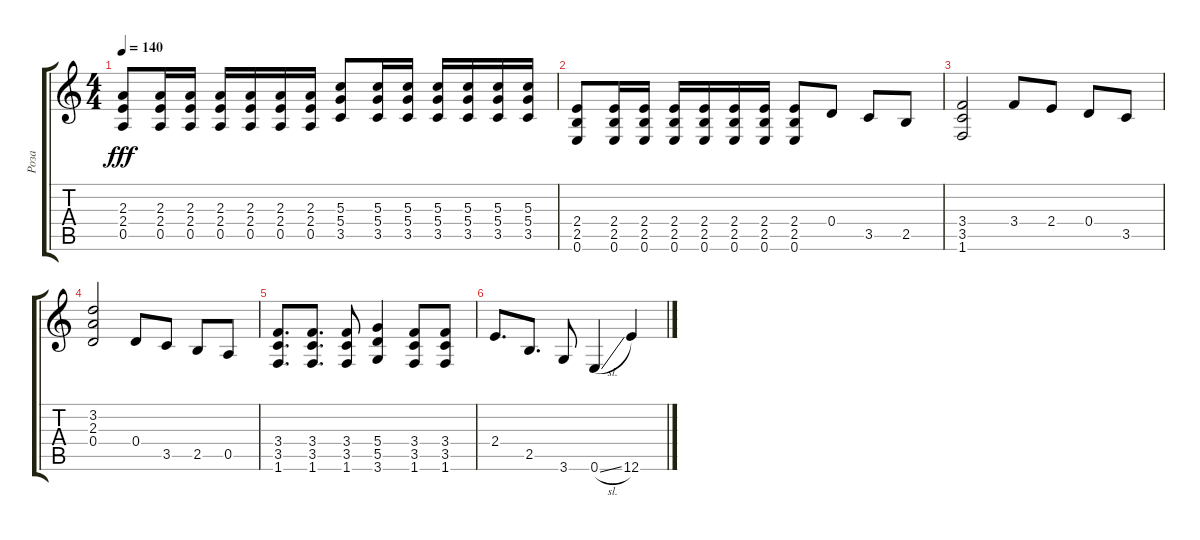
\track ("Роза" "Роза") {instrument distortionguitar}
\staff {score tabs}
\tuning (E4 B3 G3 D3 A2 E2) {hide}
\ts (4 4)
\tempo 140
\clef g2
\ks c
(2.3 2.4 0.5).8{dy fff} (2.3 2.4 0.5).16 (2.3 2.4 0.5).16 (2.3 2.4 0.5).16 (2.3 2.4 0.5).16 (2.3 2.4 0.5).16 (2.3 2.4 0.5).16 (5.3 5.4 3.5).8 (5.3 5.4 3.5).16 (5.3 5.4 3.5).16 (5.3 5.4 3.5).16 (5.3 5.4 3.5).16 (5.3 5.4 3.5).16 (5.3 5.4 3.5).16 |
(2.4 2.5 0.6).8 (2.4 2.5 0.6).16 (2.4 2.5 0.6).16 (2.4 2.5 0.6).16 (2.4 2.5 0.6).16 (2.4 2.5 0.6).16 (2.4 2.5 0.6).16 (2.4 2.5 0.6).8 0.4.8 3.5.8 2.5.8 |
(3.4 3.5 1.6).2 3.4.8 2.4.8 0.4.8 3.5.8 |
(3.2 2.3 0.4).2 0.4.8 3.5.8 2.5.8 0.5.8 |
(3.4 3.5 1.6).8{d} (3.4 3.5 1.6).8{d} (3.4 3.5 1.6).8 (5.4 5.5 3.6).4 (3.4 3.5 1.6).8 (3.4 3.5 1.6).8 |
2.4.8{d} 2.5.8{d} 3.6.8 0.6{sl}.4 12.6.4
